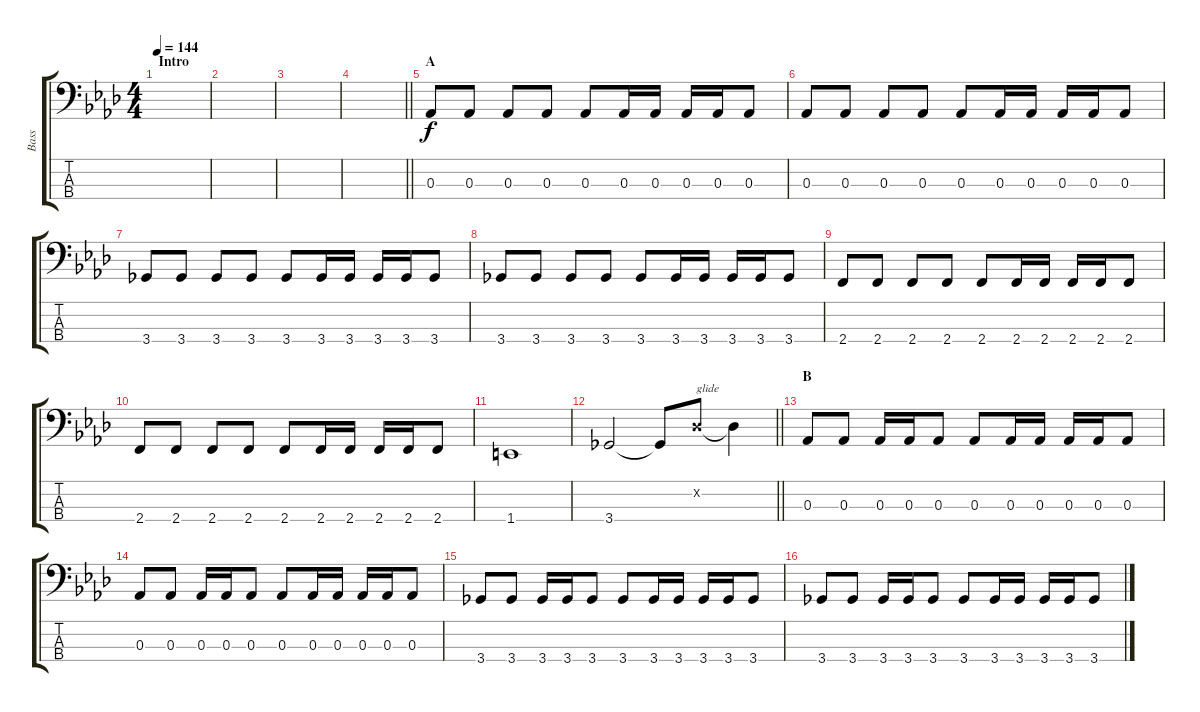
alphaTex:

\track ("Bass" "Bass") {instrument electricbasspick}
\staff {score tabs}
\tuning (Gb2 Db2 Ab1 Eb1) {hide}
\ts (4 4)
\section ("" "Intro")
\tempo 144
\clef f4
\ks ab
|
|
|
\barLineRight lightlight
|
\section ("" "A")
0.3.8 0.3.8 0.3.8 0.3.8 0.3.8 0.3.16 0.3.16 0.3.16 0.3.16 0.3.8 |
0.3.8 0.3.8 0.3.8 0.3.8 0.3.8 0.3.16 0.3.16 0.3.16 0.3.16 0.3.8 |
3.4.8 3.4.8 3.4.8 3.4.8 3.4.8 3.4.16 3.4.16 3.4.16 3.4.16 3.4.8 |
3.4.8 3.4.8 3.4.8 3.4.8 3.4.8 3.4.16 3.4.16 3.4.16 3.4.16 3.4.8 |
2.4.8 2.4.8 2.4.8 2.4.8 2.4.8 2.4.16 2.4.16 2.4.16 2.4.16 2.4.8 |
2.4.8 2.4.8 2.4.8 2.4.8 2.4.8 2.4.16 2.4.16 2.4.16 2.4.16 2.4.8 |
1.4.1 |
\barLineRight lightlight
3.4.2 3.4{t}.8 0.2{x}.8{txt "glide"} 0.2{t}.4 |
\section ("" "B")
0.3.8 0.3.8 0.3.16 0.3.16 0.3.8 0.3.8 0.3.16 0.3.16 0.3.16 0.3.16 0.3.8 |
0.3.8 0.3.8 0.3.16 0.3.16 0.3.8 0.3.8 0.3.16 0.3.16 0.3.16 0.3.16 0.3.8 |
3.4.8 3.4.8 3.4.16 3.4.16 3.4.8 3.4.8 3.4.16 3.4.16 3.4.16 3.4.16 3.4.8 |
3.4.8 3.4.8 3.4.16 3.4.16 3.4.8 3.4.8 3.4.16 3.4.16 3.4.16 3.4.16 3.4.8
